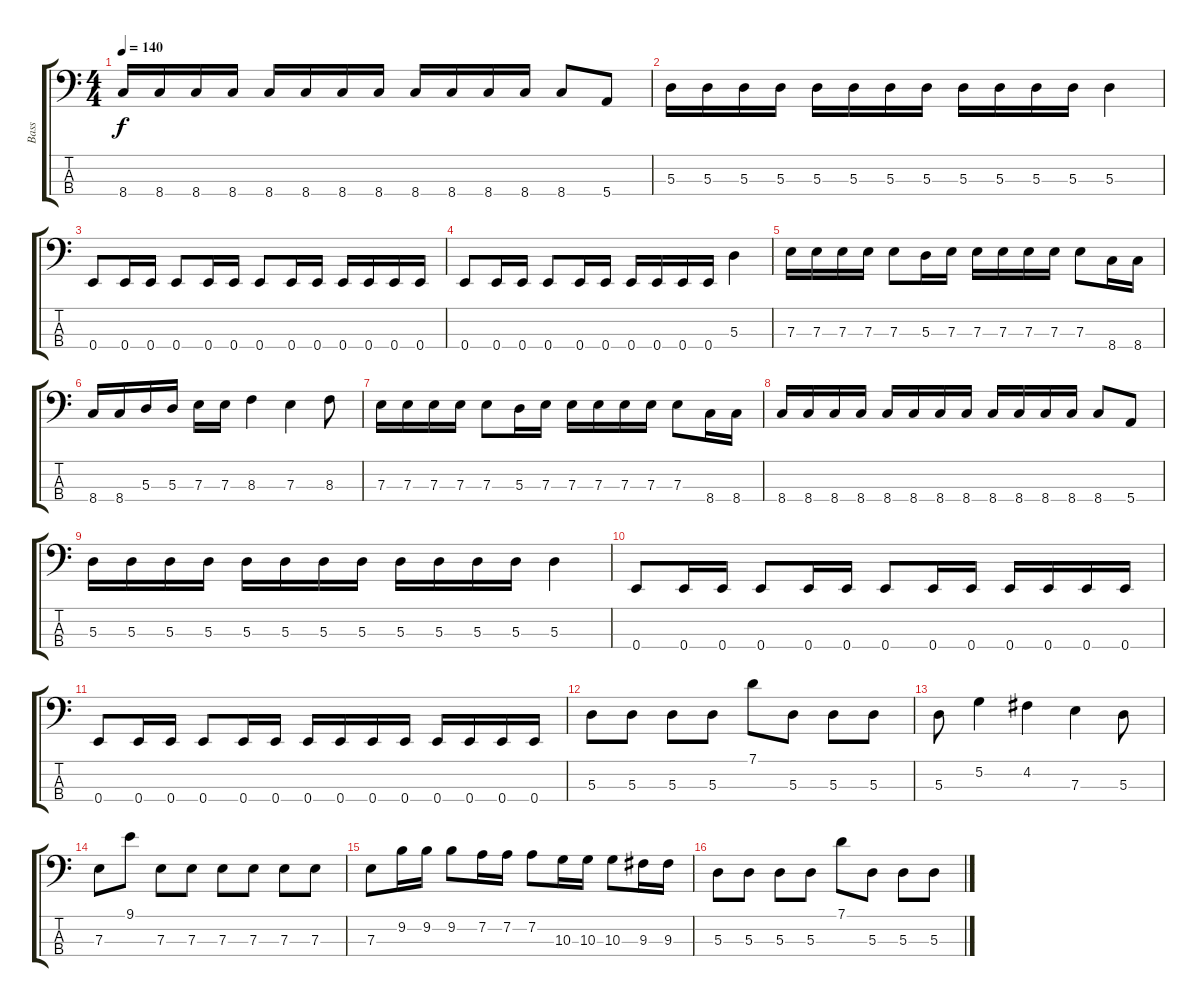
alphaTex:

\track ("Bass" "Bass") {instrument slapbass1}
\staff {score tabs}
\tuning (G2 D2 A1 E1) {hide}
\ts (4 4)
\tempo 140
\clef f4
\ks c
8.4.16{dy f} 8.4.16 8.4.16 8.4.16 8.4.16 8.4.16 8.4.16 8.4.16 8.4.16 8.4.16 8.4.16 8.4.16 8.4.8 5.4.8 |
5.3.16 5.3.16 5.3.16 5.3.16 5.3.16 5.3.16 5.3.16 5.3.16 5.3.16 5.3.16 5.3.16 5.3.16 5.3.4 |
0.4.8 0.4.16 0.4.16 0.4.8 0.4.16 0.4.16 0.4.8 0.4.16 0.4.16 0.4.16 0.4.16 0.4.16 0.4.16 |
0.4.8 0.4.16 0.4.16 0.4.8 0.4.16 0.4.16 0.4.16 0.4.16 0.4.16 0.4.16 5.3.4 |
7.3.16 7.3.16 7.3.16 7.3.16 7.3.8 5.3.16 7.3.16 7.3.16 7.3.16 7.3.16 7.3.16 7.3.8 8.4.16 8.4.16 |
8.4.16 8.4.16 5.3.16 5.3.16 7.3.16 7.3.16 8.3.4 7.3.4 8.3.8 |
7.3.16 7.3.16 7.3.16 7.3.16 7.3.8 5.3.16 7.3.16 7.3.16 7.3.16 7.3.16 7.3.16 7.3.8 8.4.16 8.4.16 |
8.4.16 8.4.16 8.4.16 8.4.16 8.4.16 8.4.16 8.4.16 8.4.16 8.4.16 8.4.16 8.4.16 8.4.16 8.4.8 5.4.8 |
5.3.16 5.3.16 5.3.16 5.3.16 5.3.16 5.3.16 5.3.16 5.3.16 5.3.16 5.3.16 5.3.16 5.3.16 5.3.4 |
0.4.8 0.4.16 0.4.16 0.4.8 0.4.16 0.4.16 0.4.8 0.4.16 0.4.16 0.4.16 0.4.16 0.4.16 0.4.16 |
0.4.8 0.4.16 0.4.16 0.4.8 0.4.16 0.4.16 0.4.16 0.4.16 0.4.16 0.4.16 0.4.16 0.4.16 0.4.16 0.4.16 |
5.3.8 5.3.8 5.3.8 5.3.8 7.1.8 5.3.8 5.3.8 5.3.8 |
5.3.8 5.2.4 4.2.4 7.3.4 5.3.8 |
7.3.8 9.1.8 7.3.8 7.3.8 7.3.8 7.3.8 7.3.8 7.3.8 |
7.3.8 9.2.16 9.2.16 9.2.8 7.2.16 7.2.16 7.2.8 10.3.16 10.3.16 10.3.8 9.3.16 9.3.16 |
5.3.8 5.3.8 5.3.8 5.3.8 7.1.8 5.3.8 5.3.8 5.3.8
